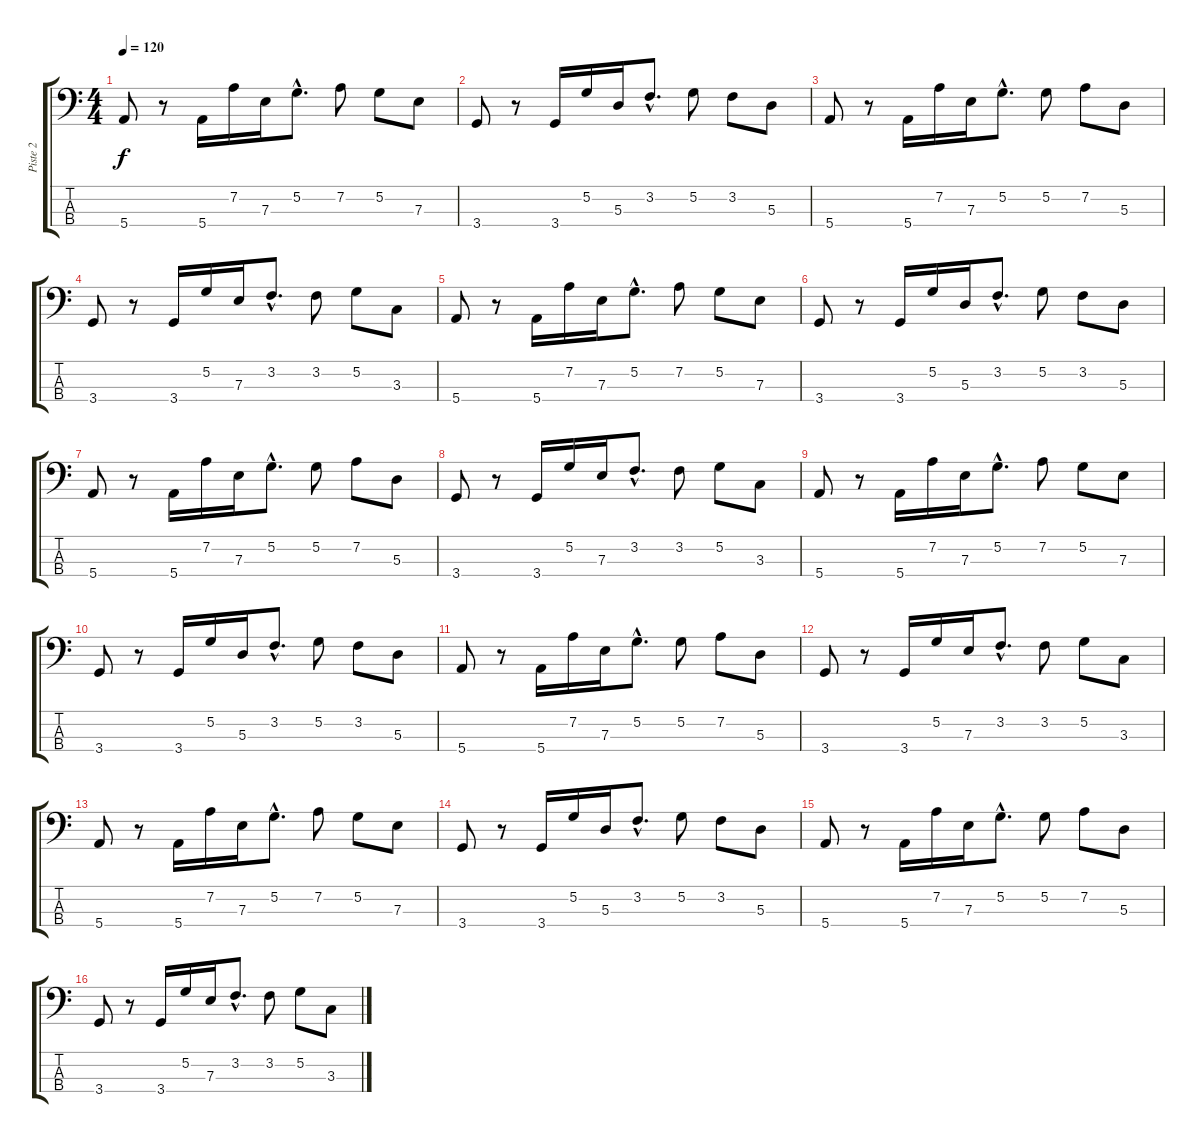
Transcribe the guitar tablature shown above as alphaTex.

\track ("Piste 2" "Piste 2") {instrument electricbasspick}
\staff {score tabs}
\tuning (G2 D2 A1 E1) {hide}
\ts (4 4)
\tempo 120
\clef f4
\ks c
5.4.8{dy f instrument electricbasspick} r.8 5.4.16 7.2.16 7.3.16 5.2{hac}.8{d} 7.2.8 5.2.8 7.3.8 |
3.4.8 r.8 3.4.16 5.2.16 5.3.16 3.2{hac}.8{d} 5.2.8 3.2.8 5.3.8 |
5.4.8 r.8 5.4.16 7.2.16 7.3.16 5.2{hac}.8{d} 5.2.8 7.2.8 5.3.8 |
3.4.8 r.8 3.4.16 5.2.16 7.3.16 3.2{hac}.8{d} 3.2.8 5.2.8 3.3.8 |
5.4.8 r.8 5.4.16 7.2.16 7.3.16 5.2{hac}.8{d} 7.2.8 5.2.8 7.3.8 |
3.4.8 r.8 3.4.16 5.2.16 5.3.16 3.2{hac}.8{d} 5.2.8 3.2.8 5.3.8 |
5.4.8 r.8 5.4.16 7.2.16 7.3.16 5.2{hac}.8{d} 5.2.8 7.2.8 5.3.8 |
3.4.8 r.8 3.4.16 5.2.16 7.3.16 3.2{hac}.8{d} 3.2.8 5.2.8 3.3.8 |
5.4.8 r.8 5.4.16 7.2.16 7.3.16 5.2{hac}.8{d} 7.2.8 5.2.8 7.3.8 |
3.4.8 r.8 3.4.16 5.2.16 5.3.16 3.2{hac}.8{d} 5.2.8 3.2.8 5.3.8 |
5.4.8 r.8 5.4.16 7.2.16 7.3.16 5.2{hac}.8{d} 5.2.8 7.2.8 5.3.8 |
3.4.8 r.8 3.4.16 5.2.16 7.3.16 3.2{hac}.8{d} 3.2.8 5.2.8 3.3.8 |
5.4.8 r.8 5.4.16 7.2.16 7.3.16 5.2{hac}.8{d} 7.2.8 5.2.8 7.3.8 |
3.4.8 r.8 3.4.16 5.2.16 5.3.16 3.2{hac}.8{d} 5.2.8 3.2.8 5.3.8 |
5.4.8 r.8 5.4.16 7.2.16 7.3.16 5.2{hac}.8{d} 5.2.8 7.2.8 5.3.8 |
3.4.8 r.8 3.4.16 5.2.16 7.3.16 3.2{hac}.8{d} 3.2.8 5.2.8 3.3.8
